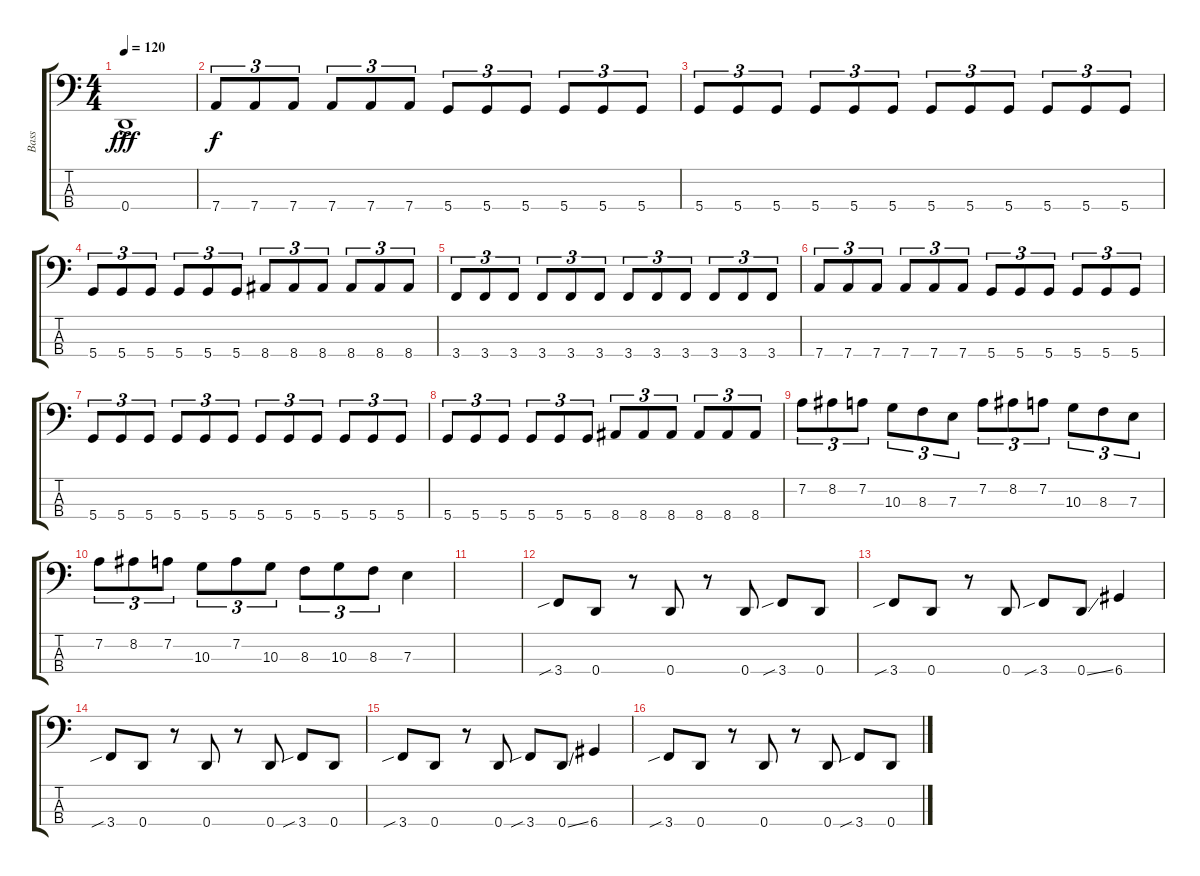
\track ("Bass" "Bass") {instrument electricbasspick}
\staff {score tabs}
\tuning (G2 D2 A1 D1) {hide}
\ts (4 4)
\tempo 120
\clef f4
\ks c
0.4{ac}.1{dy fff} |
7.4.8{tu (3 2) dy f} 7.4.8{tu (3 2)} 7.4.8{tu (3 2)} 7.4.8{tu (3 2)} 7.4.8{tu (3 2)} 7.4.8{tu (3 2)} 5.4.8{tu (3 2)} 5.4.8{tu (3 2)} 5.4.8{tu (3 2)} 5.4.8{tu (3 2)} 5.4.8{tu (3 2)} 5.4.8{tu (3 2)} |
5.4.8{tu (3 2)} 5.4.8{tu (3 2)} 5.4.8{tu (3 2)} 5.4.8{tu (3 2)} 5.4.8{tu (3 2)} 5.4.8{tu (3 2)} 5.4.8{tu (3 2)} 5.4.8{tu (3 2)} 5.4.8{tu (3 2)} 5.4.8{tu (3 2)} 5.4.8{tu (3 2)} 5.4.8{tu (3 2)} |
5.4.8{tu (3 2)} 5.4.8{tu (3 2)} 5.4.8{tu (3 2)} 5.4.8{tu (3 2)} 5.4.8{tu (3 2)} 5.4.8{tu (3 2)} 8.4.8{tu (3 2)} 8.4.8{tu (3 2)} 8.4.8{tu (3 2)} 8.4.8{tu (3 2)} 8.4.8{tu (3 2)} 8.4.8{tu (3 2)} |
3.4.8{tu (3 2)} 3.4.8{tu (3 2)} 3.4.8{tu (3 2)} 3.4.8{tu (3 2)} 3.4.8{tu (3 2)} 3.4.8{tu (3 2)} 3.4.8{tu (3 2)} 3.4.8{tu (3 2)} 3.4.8{tu (3 2)} 3.4.8{tu (3 2)} 3.4.8{tu (3 2)} 3.4.8{tu (3 2)} |
7.4.8{tu (3 2)} 7.4.8{tu (3 2)} 7.4.8{tu (3 2)} 7.4.8{tu (3 2)} 7.4.8{tu (3 2)} 7.4.8{tu (3 2)} 5.4.8{tu (3 2)} 5.4.8{tu (3 2)} 5.4.8{tu (3 2)} 5.4.8{tu (3 2)} 5.4.8{tu (3 2)} 5.4.8{tu (3 2)} |
5.4.8{tu (3 2)} 5.4.8{tu (3 2)} 5.4.8{tu (3 2)} 5.4.8{tu (3 2)} 5.4.8{tu (3 2)} 5.4.8{tu (3 2)} 5.4.8{tu (3 2)} 5.4.8{tu (3 2)} 5.4.8{tu (3 2)} 5.4.8{tu (3 2)} 5.4.8{tu (3 2)} 5.4.8{tu (3 2)} |
5.4.8{tu (3 2)} 5.4.8{tu (3 2)} 5.4.8{tu (3 2)} 5.4.8{tu (3 2)} 5.4.8{tu (3 2)} 5.4.8{tu (3 2)} 8.4.8{tu (3 2)} 8.4.8{tu (3 2)} 8.4.8{tu (3 2)} 8.4.8{tu (3 2)} 8.4.8{tu (3 2)} 8.4.8{tu (3 2)} |
7.2.8{tu (3 2)} 8.2.8{tu (3 2)} 7.2.8{tu (3 2)} 10.3.8{tu (3 2)} 8.3.8{tu (3 2)} 7.3.8{tu (3 2)} 7.2.8{tu (3 2)} 8.2.8{tu (3 2)} 7.2.8{tu (3 2)} 10.3.8{tu (3 2)} 8.3.8{tu (3 2)} 7.3.8{tu (3 2)} |
7.2.8{tu (3 2)} 8.2.8{tu (3 2)} 7.2.8{tu (3 2)} 10.3.8{tu (3 2)} 7.2.8{tu (3 2)} 10.3.8{tu (3 2)} 8.3.8{tu (3 2)} 10.3.8{tu (3 2)} 8.3.8{tu (3 2)} 7.3.4 |
|
3.4{sib}.8 0.4.8 r.8 0.4.8 r.8 0.4.8 3.4{sib}.8 0.4.8 |
3.4{sib}.8 0.4.8 r.8 0.4.8 3.4{sib}.8 0.4{ss}.8 6.4.4 |
3.4{sib}.8 0.4.8 r.8 0.4.8 r.8 0.4.8 3.4{sib}.8 0.4.8 |
3.4{sib}.8 0.4.8 r.8 0.4.8 3.4{sib}.8 0.4{ss}.8 6.4.4 |
3.4{sib}.8 0.4.8 r.8 0.4.8 r.8 0.4.8 3.4{sib}.8 0.4.8
